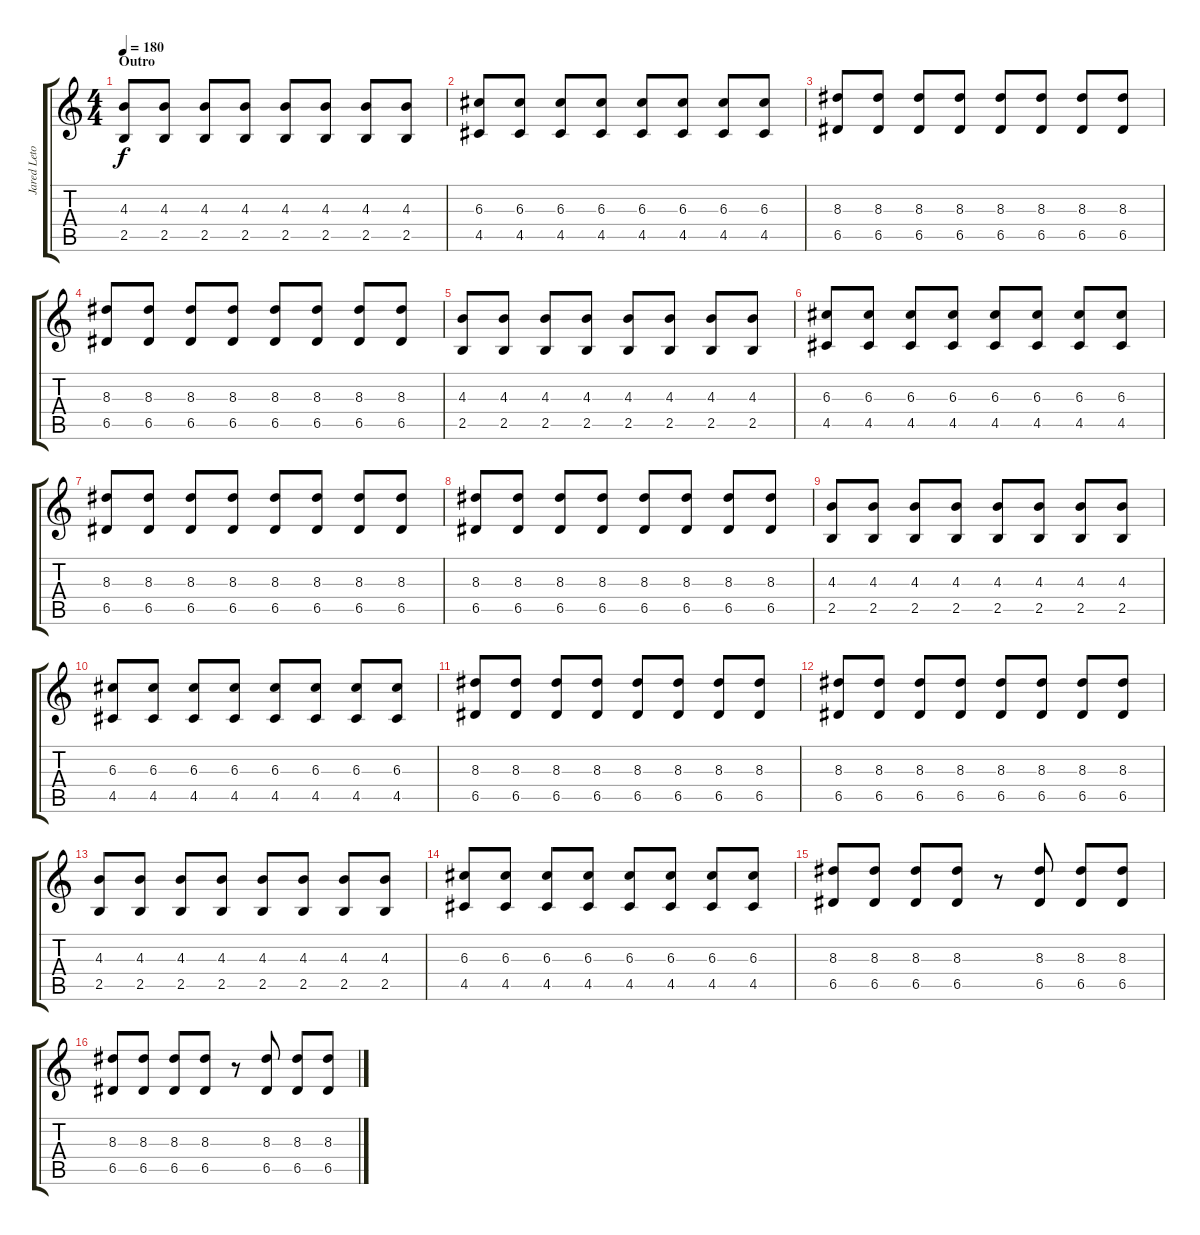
\track ("Jared Leto [Guitar]" "Jared Leto") {instrument distortionguitar}
\staff {score tabs}
\tuning (E4 B3 G3 D3 A2 D2) {hide}
\ts (4 4)
\section ("" "Outro")
\tempo 180
\clef g2
\ks c
(4.3 2.5).8{dy f} (4.3 2.5).8 (4.3 2.5).8 (4.3 2.5).8 (4.3 2.5).8 (4.3 2.5).8 (4.3 2.5).8 (4.3 2.5).8 |
(6.3 4.5).8 (6.3 4.5).8 (6.3 4.5).8 (6.3 4.5).8 (6.3 4.5).8 (6.3 4.5).8 (6.3 4.5).8 (6.3 4.5).8 |
(8.3 6.5).8 (8.3 6.5).8 (8.3 6.5).8 (8.3 6.5).8 (8.3 6.5).8 (8.3 6.5).8 (8.3 6.5).8 (8.3 6.5).8 |
(8.3 6.5).8 (8.3 6.5).8 (8.3 6.5).8 (8.3 6.5).8 (8.3 6.5).8 (8.3 6.5).8 (8.3 6.5).8 (8.3 6.5).8 |
(4.3 2.5).8 (4.3 2.5).8 (4.3 2.5).8 (4.3 2.5).8 (4.3 2.5).8 (4.3 2.5).8 (4.3 2.5).8 (4.3 2.5).8 |
(6.3 4.5).8 (6.3 4.5).8 (6.3 4.5).8 (6.3 4.5).8 (6.3 4.5).8 (6.3 4.5).8 (6.3 4.5).8 (6.3 4.5).8 |
(8.3 6.5).8 (8.3 6.5).8 (8.3 6.5).8 (8.3 6.5).8 (8.3 6.5).8 (8.3 6.5).8 (8.3 6.5).8 (8.3 6.5).8 |
(8.3 6.5).8 (8.3 6.5).8 (8.3 6.5).8 (8.3 6.5).8 (8.3 6.5).8 (8.3 6.5).8 (8.3 6.5).8 (8.3 6.5).8 |
(4.3 2.5).8 (4.3 2.5).8 (4.3 2.5).8 (4.3 2.5).8 (4.3 2.5).8 (4.3 2.5).8 (4.3 2.5).8 (4.3 2.5).8 |
(6.3 4.5).8 (6.3 4.5).8 (6.3 4.5).8 (6.3 4.5).8 (6.3 4.5).8 (6.3 4.5).8 (6.3 4.5).8 (6.3 4.5).8 |
(8.3 6.5).8 (8.3 6.5).8 (8.3 6.5).8 (8.3 6.5).8 (8.3 6.5).8 (8.3 6.5).8 (8.3 6.5).8 (8.3 6.5).8 |
(8.3 6.5).8 (8.3 6.5).8 (8.3 6.5).8 (8.3 6.5).8 (8.3 6.5).8 (8.3 6.5).8 (8.3 6.5).8 (8.3 6.5).8 |
(4.3 2.5).8 (4.3 2.5).8 (4.3 2.5).8 (4.3 2.5).8 (4.3 2.5).8 (4.3 2.5).8 (4.3 2.5).8 (4.3 2.5).8 |
(6.3 4.5).8 (6.3 4.5).8 (6.3 4.5).8 (6.3 4.5).8 (6.3 4.5).8 (6.3 4.5).8 (6.3 4.5).8 (6.3 4.5).8 |
(8.3 6.5).8 (8.3 6.5).8 (8.3 6.5).8 (8.3 6.5).8 r.8 (8.3 6.5).8 (8.3 6.5).8 (8.3 6.5).8 |
(8.3 6.5).8 (8.3 6.5).8 (8.3 6.5).8 (8.3 6.5).8 r.8 (8.3 6.5).8 (8.3 6.5).8 (8.3 6.5).8
